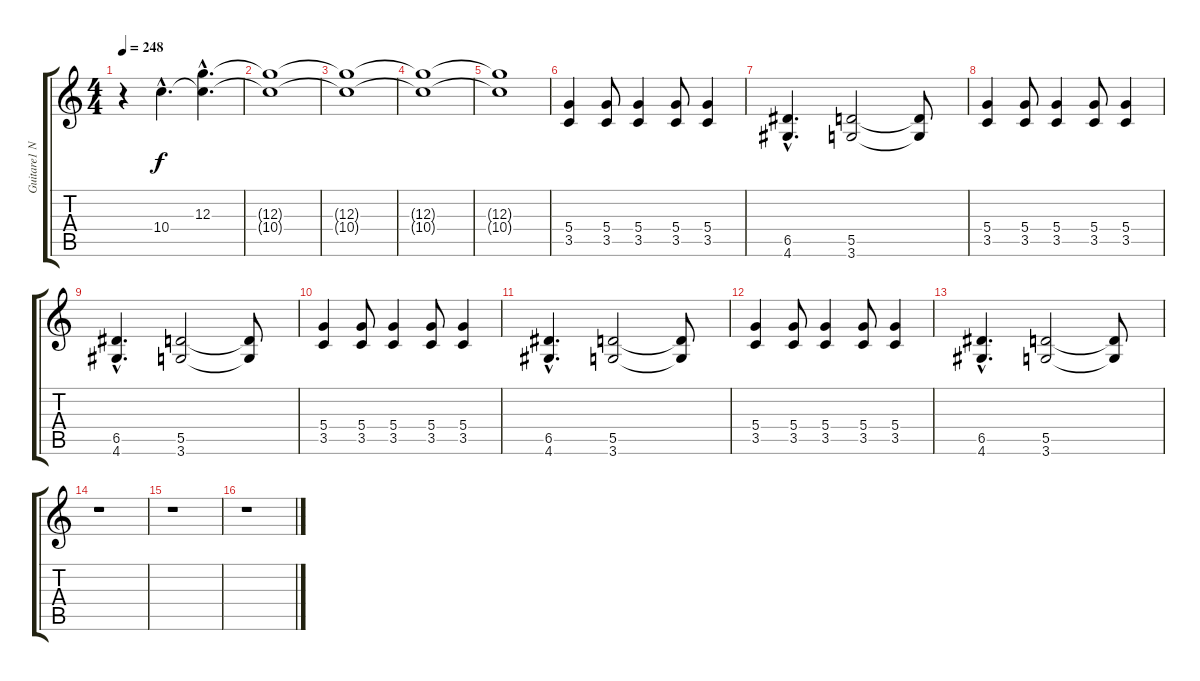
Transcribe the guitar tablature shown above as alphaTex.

\track ("Guitare1 Normal tune" "Guitare1 N") {instrument overdrivenguitar}
\staff {score tabs}
\tuning (E4 B3 G3 D3 A2 E2) {hide}
\ts (4 4)
\tempo 248
\clef g2
\ks c
r.4{dy f instrument overdrivenguitar} 10.4{hac}.4{d} (12.3{hac} 10.4{hac t}).4{d} |
(12.3{t} 10.4{t}).1 |
(12.3{t} 10.4{t}).1 |
(12.3{t} 10.4{t}).1 |
(12.3{t} 10.4{t}).1 |
(5.4 3.5).4 (5.4 3.5).8 (5.4 3.5).4 (5.4 3.5).8 (5.4 3.5).4 |
(6.5{hac} 4.6{hac}).4{d} (5.5 3.6).2 (5.5{t} 3.6{t}).8 |
(5.4 3.5).4 (5.4 3.5).8 (5.4 3.5).4 (5.4 3.5).8 (5.4 3.5).4 |
(6.5{hac} 4.6{hac}).4{d} (5.5 3.6).2 (5.5{t} 3.6{t}).8 |
(5.4 3.5).4 (5.4 3.5).8 (5.4 3.5).4 (5.4 3.5).8 (5.4 3.5).4 |
(6.5{hac} 4.6{hac}).4{d} (5.5 3.6).2 (5.5{t} 3.6{t}).8 |
(5.4 3.5).4 (5.4 3.5).8 (5.4 3.5).4 (5.4 3.5).8 (5.4 3.5).4 |
(6.5{hac} 4.6{hac}).4{d} (5.5 3.6).2 (5.5{t} 3.6{t}).8 |
r.1 |
r.1 |
r.1
